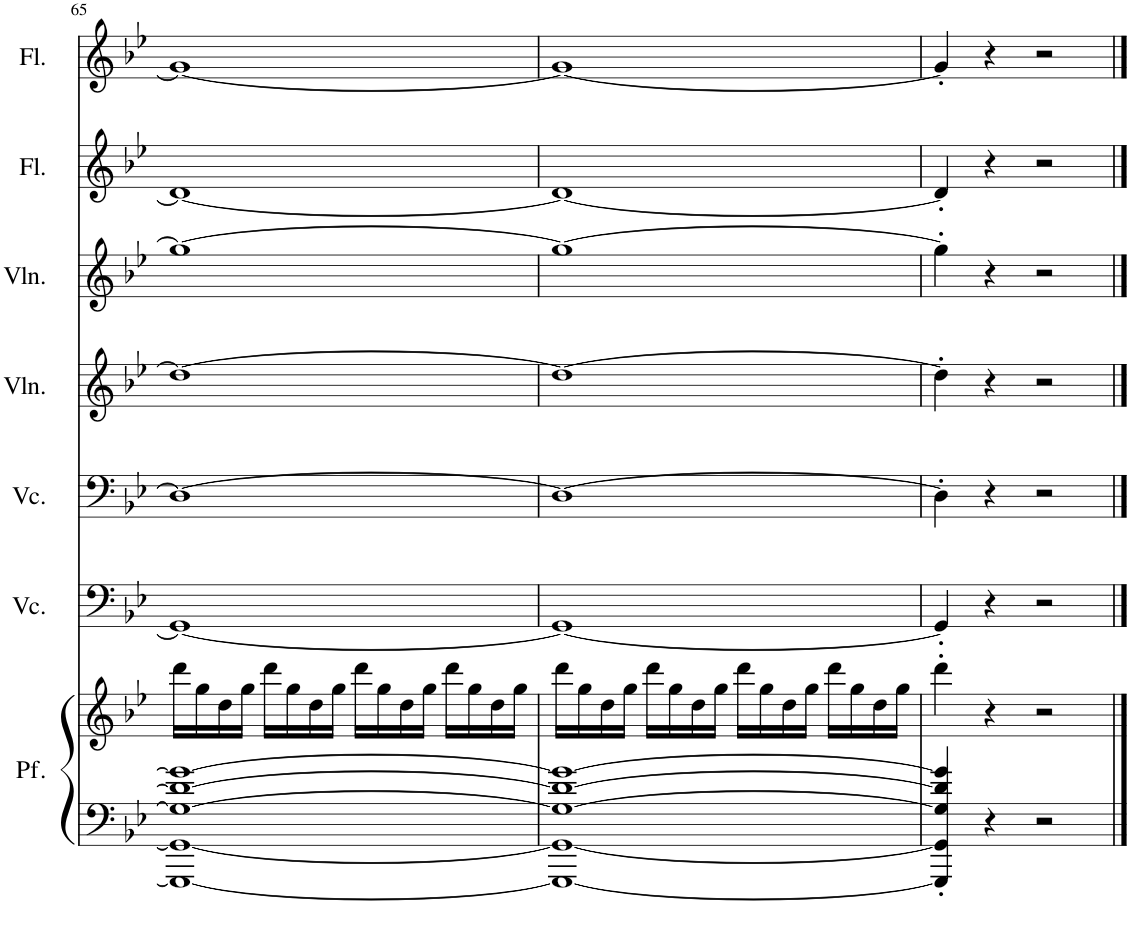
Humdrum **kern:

**kern	**kern	**kern	**kern	**kern	**kern	**kern	**kern
*part7	*part7	*part6	*part5	*part4	*part3	*part2	*part1
*staff8	*staff7	*staff6	*staff5	*staff4	*staff3	*staff2	*staff1
*I"Piano	*	*I"Violoncello	*I"Violoncello	*I"Violino	*I"Violino	*I"Flauto	*I"Flauto
*	*	*I'Vc.	*I'Vc.	*I'Vln.	*I'Vln.	*I'Fl.	*I'Fl.
!!LO:PB:g=z
*clefF4	*clefG2	*clefF4	*clefF4	*clefG2	*clefG2	*clefG2	*clefG2
*k[b-e-]	*k[b-e-]	*k[b-e-]	*k[b-e-]	*k[b-e-]	*k[b-e-]	*k[b-e-]	*k[b-e-]
*M4/4	*M4/4	*M4/4	*M4/4	*M4/4	*M4/4	*M4/4	*M4/4
=65	=65	=65	=65	=65	=65	=65	=65
*^	*	*	*	*	*	*	*
1G_ 1d_ 1g_	1GGG_ 1GG_	16ddd\LL	1GG_	1D_	1dd_	1gg_	1d_	1g_
.	.	16gg\	.	.	.	.	.	.
.	.	16dd\	.	.	.	.	.	.
.	.	16gg\JJ	.	.	.	.	.	.
.	.	16ddd\LL	.	.	.	.	.	.
.	.	16gg\	.	.	.	.	.	.
.	.	16dd\	.	.	.	.	.	.
.	.	16gg\JJ	.	.	.	.	.	.
.	.	16ddd\LL	.	.	.	.	.	.
.	.	16gg\	.	.	.	.	.	.
.	.	16dd\	.	.	.	.	.	.
.	.	16gg\JJ	.	.	.	.	.	.
.	.	16ddd\LL	.	.	.	.	.	.
.	.	16gg\	.	.	.	.	.	.
.	.	16dd\	.	.	.	.	.	.
.	.	16gg\JJ	.	.	.	.	.	.
=66	=66	=66	=66	=66	=66	=66	=66	=66
1G_ 1d_ 1g_	1GGG_ 1GG_	16ddd\LL	1GG_	1D_	1dd_	1gg_	1d_	1g_
.	.	16gg\	.	.	.	.	.	.
.	.	16dd\	.	.	.	.	.	.
.	.	16gg\JJ	.	.	.	.	.	.
.	.	16ddd\LL	.	.	.	.	.	.
.	.	16gg\	.	.	.	.	.	.
.	.	16dd\	.	.	.	.	.	.
.	.	16gg\JJ	.	.	.	.	.	.
.	.	16ddd\LL	.	.	.	.	.	.
.	.	16gg\	.	.	.	.	.	.
.	.	16dd\	.	.	.	.	.	.
.	.	16gg\JJ	.	.	.	.	.	.
.	.	16ddd\LL	.	.	.	.	.	.
.	.	16gg\	.	.	.	.	.	.
.	.	16dd\	.	.	.	.	.	.
.	.	16gg\JJ	.	.	.	.	.	.
*v	*v	*	*	*	*	*	*	*
=67	=67	=67	=67	=67	=67	=67	=67
4GGG/]' 4GG/]' 4G/]' 4d/]' 4g/]'	4ddd'\	4GG'/]	4D'\]	4dd'\]	4gg'\]	4d'/]	4g'/]
4r	4r	4r	4r	4r	4r	4r	4r
2r	2r	2r	2r	2r	2r	2r	2r
==	==	==	==	==	==	==	==
*-	*-	*-	*-	*-	*-	*-	*-
